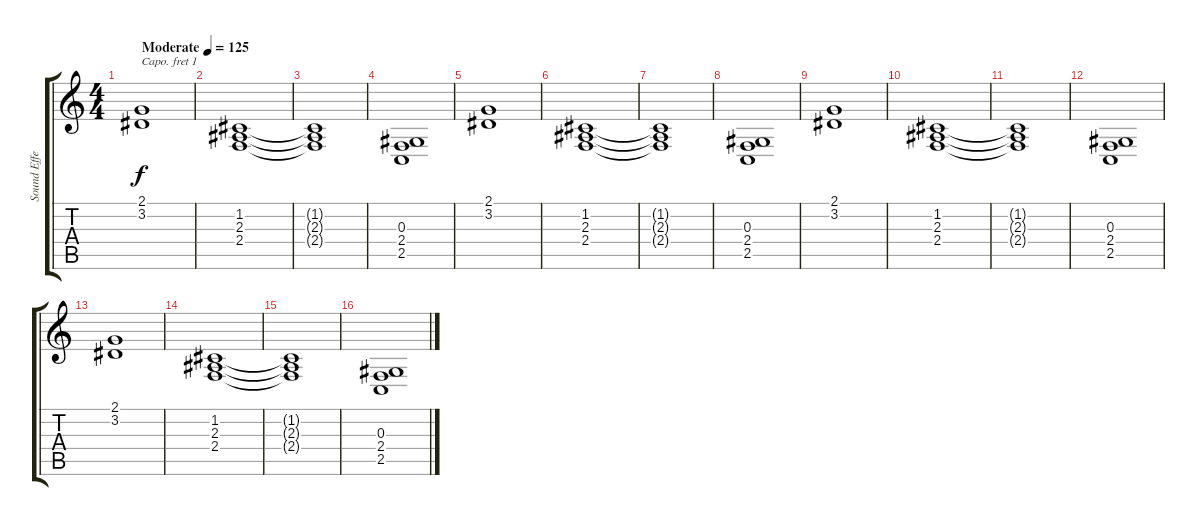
\track ("Sound Effects" "Sound Effe") {instrument stringensemble1}
\staff {score tabs}
\capo 1
\tuning (E4 B3 G3 D3 A2 E2) {hide}
\ts (4 4)
\tempo (125 "Moderate")
\clef g2
\ks c
(2.1 3.2).1{dy f instrument stringensemble1} |
(1.2 2.3 2.4).1 |
(1.2{t} 2.3{t} 2.4{t}).1 |
(0.3 2.4 2.5).1 |
(2.1 3.2).1 |
(1.2 2.3 2.4).1 |
(1.2{t} 2.3{t} 2.4{t}).1 |
(0.3 2.4 2.5).1 |
(2.1 3.2).1 |
(1.2 2.3 2.4).1 |
(1.2{t} 2.3{t} 2.4{t}).1 |
(0.3 2.4 2.5).1 |
(2.1 3.2).1 |
(1.2 2.3 2.4).1 |
(1.2{t} 2.3{t} 2.4{t}).1 |
(0.3 2.4 2.5).1
